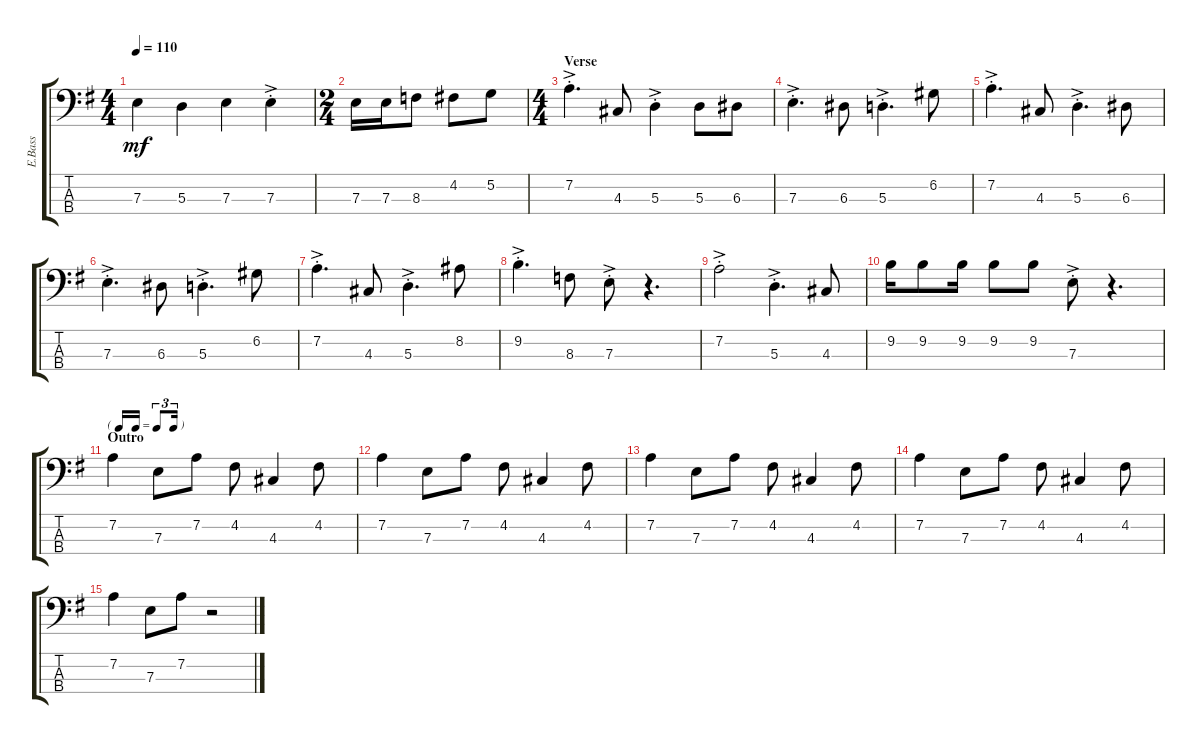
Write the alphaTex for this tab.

\track ("E.Bass" "E.Bass") {instrument electricbassfinger}
\staff {score tabs}
\tuning (G2 D2 A1 E1) {hide}
\ts (4 4)
\tempo 110
\clef f4
\ks g
7.3.4{dy mf} 5.3.4 7.3.4 7.3{ac st}.4 |
\ts (2 4)
7.3.16 7.3.16 8.3.8 4.2.8 5.2.8 |
\ts (4 4)
\section ("" "Verse")
7.2{ac st}.4{d} 4.3.8 5.3{ac st}.4 5.3.8 6.3.8 |
7.3{ac st}.4{d} 6.3.8 5.3{ac st}.4{d} 6.2.8 |
7.2{ac st}.4{d} 4.3.8 5.3{ac st}.4{d} 6.3.8 |
7.3{ac st}.4{d} 6.3.8 5.3{ac st}.4{d} 6.2.8 |
7.2{ac st}.4{d} 4.3.8 5.3{ac st}.4{d} 8.2.8 |
9.2{ac st}.4{d} 8.3.8 7.3{ac st}.8 r.4{d} |
7.2{ac st}.2 5.3{ac st}.4{d} 4.3.8 |
9.2.16 9.2.8 9.2.16 9.2.8 9.2.8 7.3{ac st}.8 r.4{d} |
\tf triplet16th
\section ("" "Outro")
7.2.4 7.3.8 7.2.8 4.2.8 4.3.4 4.2.8 |
7.2.4 7.3.8 7.2.8 4.2.8 4.3.4 4.2.8 |
7.2.4 7.3.8 7.2.8 4.2.8 4.3.4 4.2.8 |
7.2.4 7.3.8 7.2.8 4.2.8 4.3.4 4.2.8 |
7.2.4 7.3.8 7.2.8 r.2
